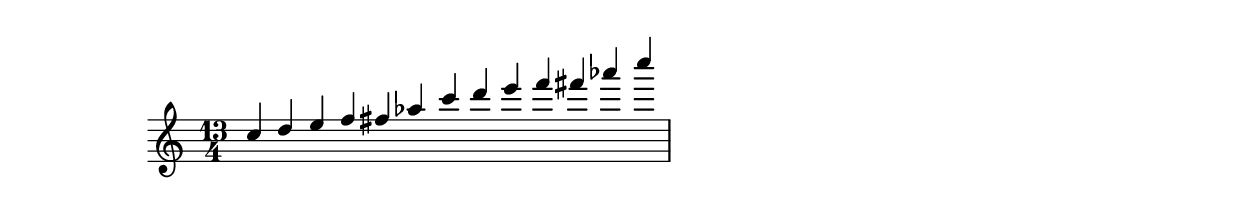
\version "2.18.2" \score { \new Staff << \new Voice { \set midiInstrument = #"piano" \voiceOne
 \key c \major \time 13/4
\override Voice.TextScript.font-size = #-4
 { c'' d'' e'' f'' fis'' aes'' c''' d''' e''' f''' fis''' aes''' c''''  } 
 } >> \layout { } \midi { \context { \Staff \remove "Staff_performer" }
\context { \Voice \consists "Staff_performer" } \tempo 2 = 60 } }
\paper{oddHeaderMarkup = ##f oddFooterMarkup = ##f}
